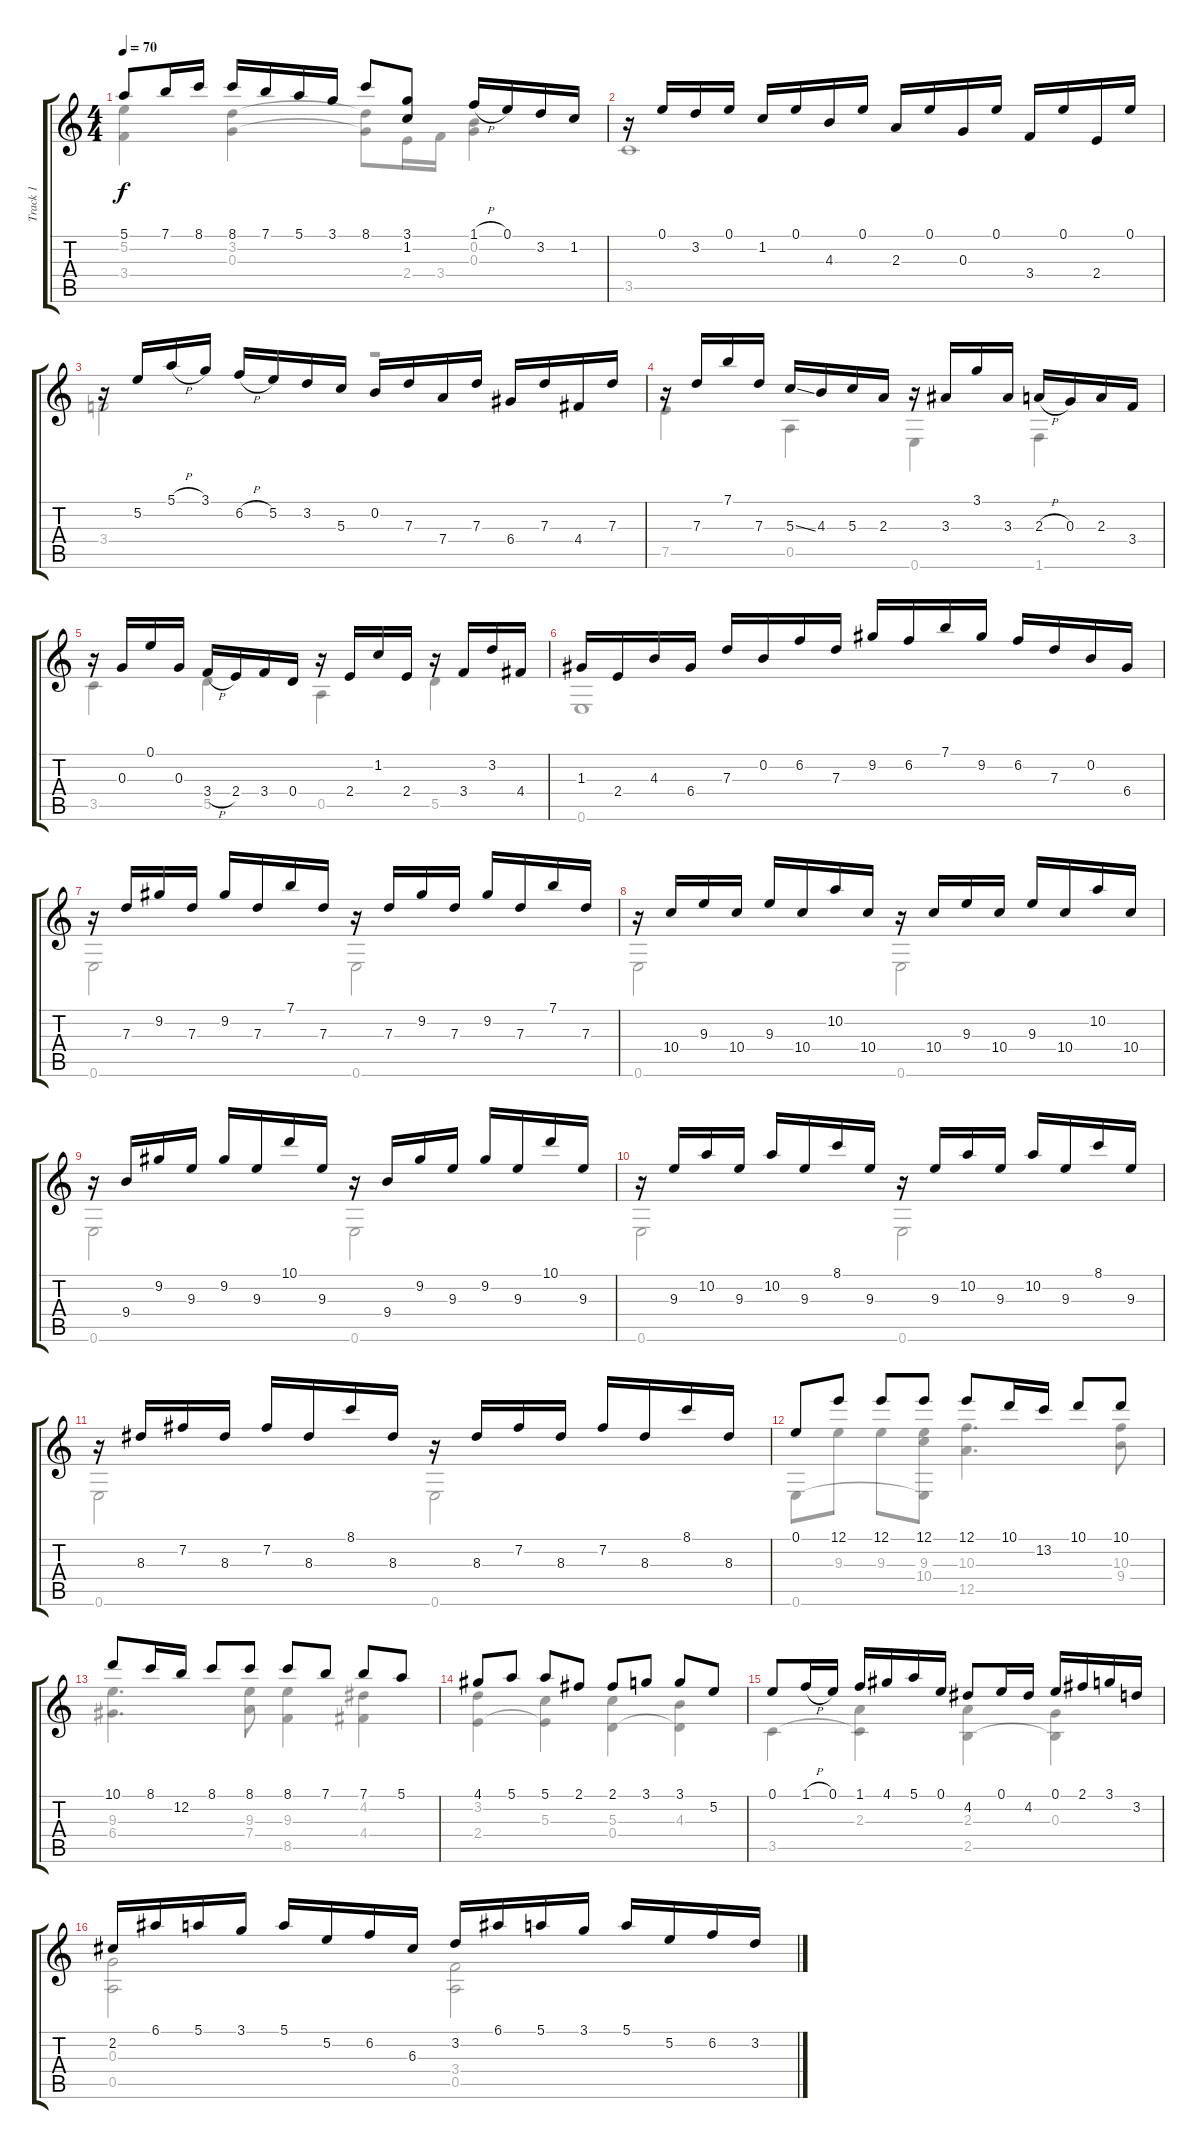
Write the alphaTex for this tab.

\track ("Track 1" "Track 1") {instrument acousticguitarnylon}
\staff {score tabs}
\tuning (E4 B3 G3 D3 A2 E2) {hide}
\voice
\ts (4 4)
\tempo 70
\clef g2
\ks c
5.1.8{dy f} 7.1.16 8.1.16 8.1.16 7.1.16 5.1.16 3.1.16 8.1.8 (3.1 1.2).8 1.1{h}.16 0.1.16 3.2.16 1.2.16 |
r.16 0.1.16 3.2.16 0.1.16 1.2.16 0.1.16 4.3.16 0.1.16 2.3.16 0.1.16 0.3.16 0.1.16 3.4.16 0.1.16 2.4.16 0.1.16 |
r.16 5.2.16 5.1{h}.16 3.1.16 6.2{h}.16 5.2.16 3.2.16 5.3.16 0.2.16 7.3.16 7.4.16 7.3.16 6.4.16 7.3.16 4.4.16 7.3.16 |
r.16 7.3.16 7.1.16 7.3.16 5.3{ss}.16 4.3.16 5.3.16 2.3.16 r.16 3.3.16 3.1.16 3.3.16 2.3{h}.16 0.3.16 2.3.16 3.4.16 |
r.16 0.3.16 0.1.16 0.3.16 3.4{h}.16 2.4.16 3.4.16 0.4.16 r.16 2.4.16 1.2.16 2.4.16 r.16 3.4.16 3.2.16 4.4.16 |
1.3.16 2.4.16 4.3.16 6.4.16 7.3.16 0.2.16 6.2.16 7.3.16 9.2.16 6.2.16 7.1.16 9.2.16 6.2.16 7.3.16 0.2.16 6.4.16 |
r.16 7.3.16 9.2.16 7.3.16 9.2.16 7.3.16 7.1.16 7.3.16 r.16 7.3.16 9.2.16 7.3.16 9.2.16 7.3.16 7.1.16 7.3.16 |
r.16 10.4.16 9.3.16 10.4.16 9.3.16 10.4.16 10.2.16 10.4.16 r.16 10.4.16 9.3.16 10.4.16 9.3.16 10.4.16 10.2.16 10.4.16 |
r.16 9.4.16 9.2.16 9.3.16 9.2.16 9.3.16 10.1.16 9.3.16 r.16 9.4.16 9.2.16 9.3.16 9.2.16 9.3.16 10.1.16 9.3.16 |
r.16 9.3.16 10.2.16 9.3.16 10.2.16 9.3.16 8.1.16 9.3.16 r.16 9.3.16 10.2.16 9.3.16 10.2.16 9.3.16 8.1.16 9.3.16 |
r.16 8.3.16 7.2.16 8.3.16 7.2.16 8.3.16 8.1.16 8.3.16 r.16 8.3.16 7.2.16 8.3.16 7.2.16 8.3.16 8.1.16 8.3.16 |
0.1.8 12.1.8 12.1.8 12.1.8 12.1.8 10.1.16 13.2.16 10.1.8 10.1.8 |
10.1.8 8.1.16 12.2.16 8.1.8 8.1.8 8.1.8 7.1.8 7.1.8 5.1.8 |
4.1.8 5.1.8 5.1.8 2.1.8 2.1.8 3.1.8 3.1.8 5.2.8 |
0.1.8 1.1{h}.16 0.1.16 1.1.16 4.1.16 5.1.16 0.1.16 4.2.8 0.1.16 4.2.16 0.1.16 2.1.16 3.1.16 3.2.16 |
2.2.16 6.1.16 5.1.16 3.1.16 5.1.16 5.2.16 6.2.16 6.3.16 3.2.16 6.1.16 5.1.16 3.1.16 5.1.16 5.2.16 6.2.16 3.2.16
\voice
\clef g2
\ottava regular
\simile none
\ks c
(5.2 3.4).4{dy f} (3.2 0.3).4 (3.2{t} 0.3{t}).8 2.4.16 3.4.16 (0.2 0.3).4 |
3.5.1 |
3.4.2 r.2 |
7.5.4 0.5.4 0.6.4 1.6.4 |
3.5.4 5.5.4 0.5.4 5.5.4 |
0.6.1 |
0.6.2 0.6.2 |
0.6.2 0.6.2 |
0.6.2 0.6.2 |
0.6.2 0.6.2 |
0.6.2 0.6.2 |
0.6.8 9.3.8 9.3.8 (9.3 10.4 0.6{t}).8 (10.3 12.5).4{d} (10.3 9.4).8 |
(9.3 6.4).4{d} (9.3 7.4).8 (9.3 8.5).4 (4.2 4.4).4 |
(3.2 2.4).4 (5.3 2.4{t}).4 (5.3 0.4).4 (4.3 0.4{t}).4 |
3.5.4 (2.3 3.5{t}).4 (2.3 2.5).4 (0.3 2.5{t}).4 |
(0.3 0.5).2 (3.4 0.5).2
